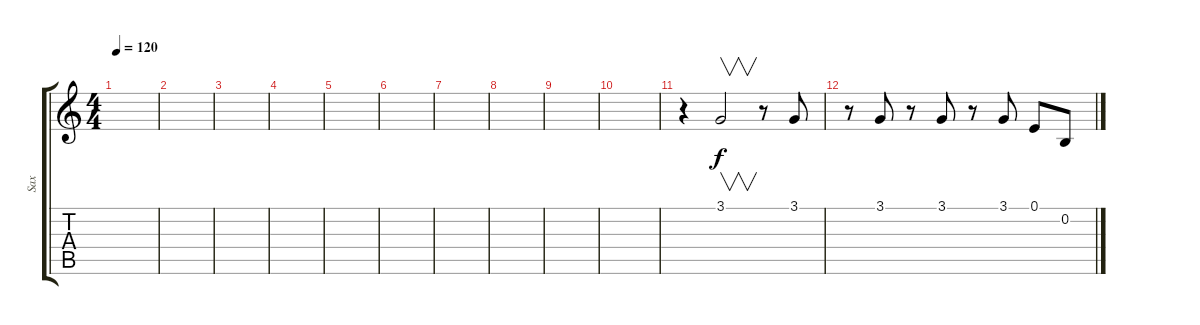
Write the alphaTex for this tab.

\track ("Sax" "Sax") {instrument baritonesax}
\staff {score tabs}
\tuning (E4 B3 G3 D3 A2 E2) {hide}
\ts (4 4)
\tempo 120
\clef g2
\ks c
|
|
|
|
|
|
|
|
|
|
r.4 3.1.2{v} r.8 3.1.8 |
r.8 3.1.8 r.8 3.1.8 r.8 3.1.8 0.1.8 0.2.8
